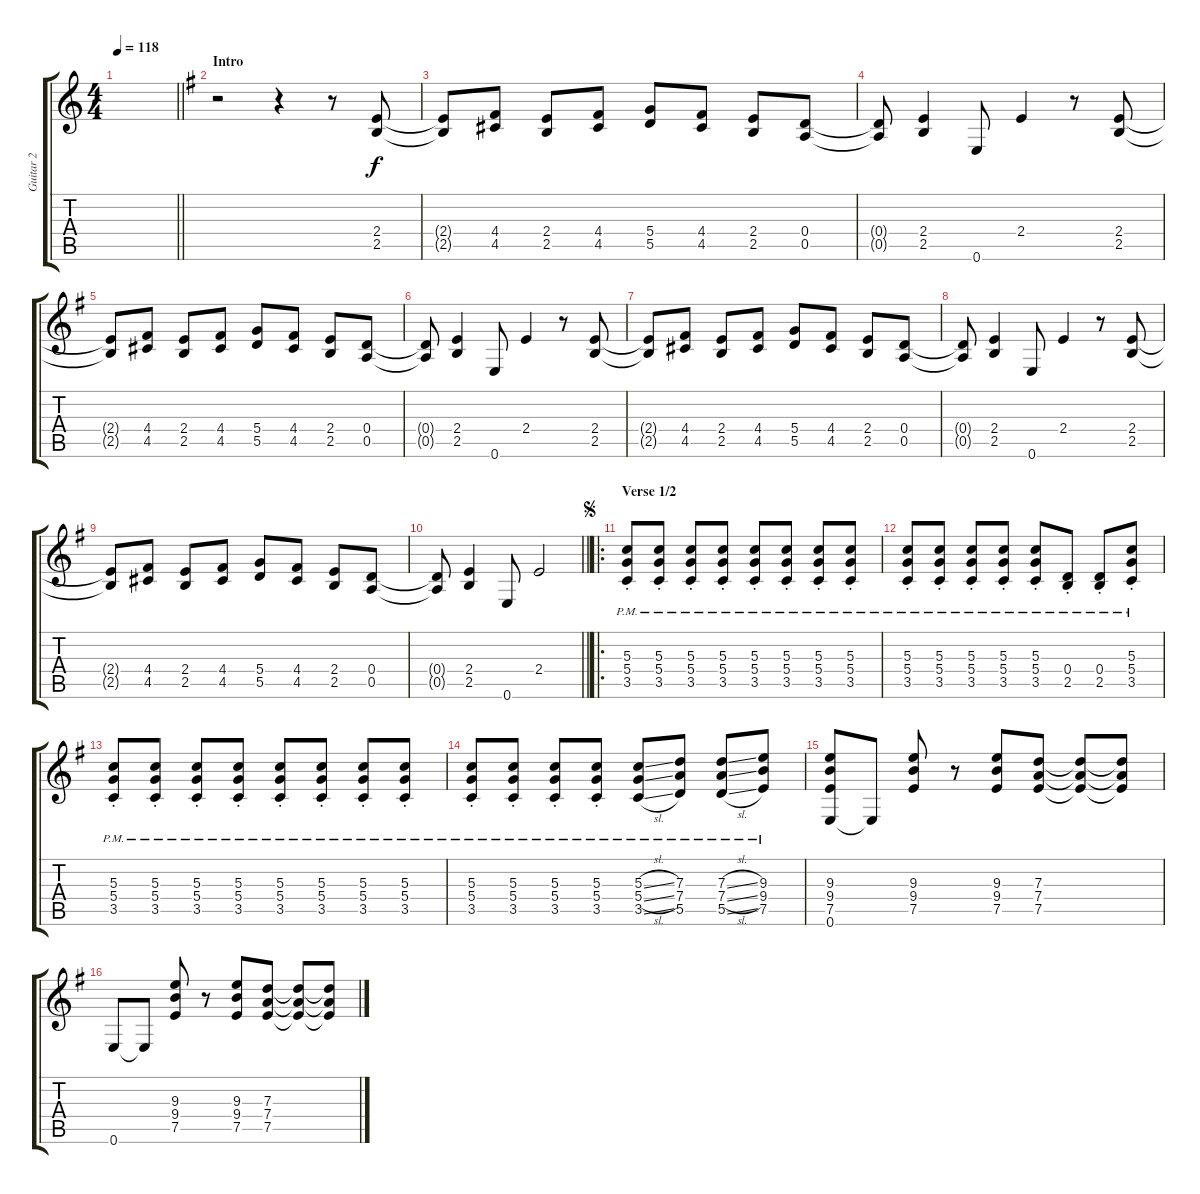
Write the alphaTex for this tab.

\track ("Guitar 2" "Guitar 2") {instrument overdrivenguitar}
\staff {score tabs}
\tuning (E4 B3 G3 D3 A2 E2) {hide}
\ts (4 4)
\tempo 118
\clef g2
\barLineRight lightlight
\ks c
|
\section ("" "Intro")
\ks g
r.2 r.4 r.8 (2.4 2.5).8 |
(2.4{t} 2.5{t}).8 (4.4 4.5).8 (2.4 2.5).8 (4.4 4.5).8 (5.4 5.5).8 (4.4 4.5).8 (2.4 2.5).8 (0.4 0.5).8 |
(0.4{t} 0.5{t}).8 (2.4 2.5).4 0.6.8 2.4.4 r.8 (2.4 2.5).8 |
(2.4{t} 2.5{t}).8 (4.4 4.5).8 (2.4 2.5).8 (4.4 4.5).8 (5.4 5.5).8 (4.4 4.5).8 (2.4 2.5).8 (0.4 0.5).8 |
(0.4{t} 0.5{t}).8 (2.4 2.5).4 0.6.8 2.4.4 r.8 (2.4 2.5).8 |
(2.4{t} 2.5{t}).8 (4.4 4.5).8 (2.4 2.5).8 (4.4 4.5).8 (5.4 5.5).8 (4.4 4.5).8 (2.4 2.5).8 (0.4 0.5).8 |
(0.4{t} 0.5{t}).8 (2.4 2.5).4 0.6.8 2.4.4 r.8 (2.4 2.5).8 |
(2.4{t} 2.5{t}).8 (4.4 4.5).8 (2.4 2.5).8 (4.4 4.5).8 (5.4 5.5).8 (4.4 4.5).8 (2.4 2.5).8 (0.4 0.5).8 |
\barLineRight lightlight
(0.4{t} 0.5{t}).8 (2.4 2.5).4 0.6.8 2.4.2 |
\ro
\section ("" "Verse 1/2")
\jump segno
(5.3{pm st} 5.4{pm st} 3.5{pm st}).8 (5.3{pm st} 5.4{pm st} 3.5{pm st}).8 (5.3{pm st} 5.4{pm st} 3.5{pm st}).8 (5.3{pm st} 5.4{pm st} 3.5{pm st}).8 (5.3{pm st} 5.4{pm st} 3.5{pm st}).8 (5.3{pm st} 5.4{pm st} 3.5{pm st}).8 (5.3{pm st} 5.4{pm st} 3.5{pm st}).8 (5.3{pm st} 5.4{pm st} 3.5{pm st}).8 |
(5.3{pm st} 5.4{pm st} 3.5{pm st}).8 (5.3{pm st} 5.4{pm st} 3.5{pm st}).8 (5.3{pm st} 5.4{pm st} 3.5{pm st}).8 (5.3{pm st} 5.4{pm st} 3.5{pm st}).8 (5.3{pm st} 5.4{pm st} 3.5{pm st}).8 (0.4{pm st} 2.5{pm st}).8 (0.4{pm st} 2.5{pm st}).8 (5.3{pm st} 5.4{pm st} 3.5{pm st}).8 |
(5.3{pm st} 5.4{pm st} 3.5{pm st}).8 (5.3{pm st} 5.4{pm st} 3.5{pm st}).8 (5.3{pm st} 5.4{pm st} 3.5{pm st}).8 (5.3{pm st} 5.4{pm st} 3.5{pm st}).8 (5.3{pm st} 5.4{pm st} 3.5{pm st}).8 (5.3{pm st} 5.4{pm st} 3.5{pm st}).8 (5.3{pm st} 5.4{pm st} 3.5{pm st}).8 (5.3{pm st} 5.4{pm st} 3.5{pm st}).8 |
(5.3{pm st} 5.4{pm st} 3.5{pm st}).8 (5.3{pm st} 5.4{pm st} 3.5{pm st}).8 (5.3{pm st} 5.4{pm st} 3.5{pm st}).8 (5.3{pm st} 5.4{pm st} 3.5{pm st}).8 (5.3{sl pm} 5.4{sl pm} 3.5{sl pm}).8 (7.3{pm} 7.4{pm} 5.5{pm}).8 (7.3{sl pm} 7.4{sl pm} 5.5{sl pm}).8 (9.3{pm} 9.4{pm} 7.5{pm}).8 |
(9.3 9.4 7.5 0.6).8 0.6{t}.8 (9.3 9.4 7.5).8 r.8 (9.3 9.4 7.5).8 (7.3 7.4 7.5).8 (7.3{t} 7.4{t} 7.5{t}).8 (7.3{t} 7.4{t} 7.5{t}).8 |
0.6.8 0.6{t}.8 (9.3 9.4 7.5).8 r.8 (9.3 9.4 7.5).8 (7.3 7.4 7.5).8 (7.3{t} 7.4{t} 7.5{t}).8 (7.3{t} 7.4{t} 7.5{t}).8
